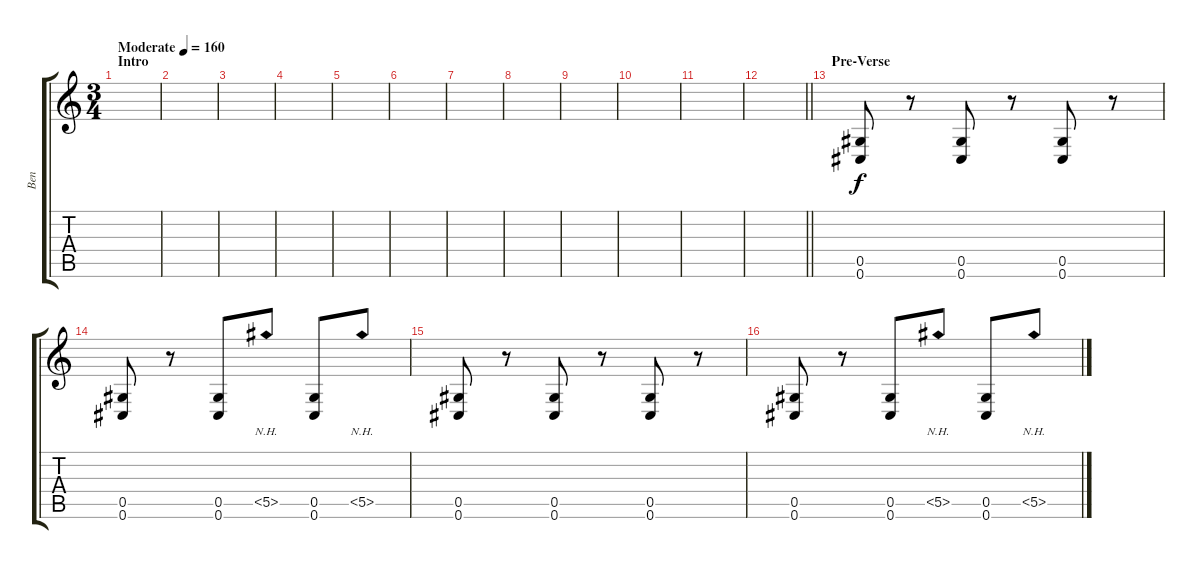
\track ("Ben" "Ben") {instrument distortionguitar}
\staff {score tabs}
\tuning (Eb4 Bb3 Gb3 Db3 Ab2 Db2) {hide}
\ts (3 4)
\section ("" "Intro")
\tempo (160 "Moderate")
\clef g2
\ks c
|
|
|
|
|
|
|
|
|
|
|
\barLineRight lightlight
|
\section ("" "Pre-Verse")
(0.5 0.6).8{instrument distortionguitar} r.8 (0.5 0.6).8 r.8 (0.5 0.6).8 r.8 |
(0.5 0.6).8 r.8 (0.5 0.6).8 5.5{nh}.8 (0.5 0.6).8 5.5{nh}.8 |
(0.5 0.6).8 r.8 (0.5 0.6).8 r.8 (0.5 0.6).8 r.8 |
(0.5 0.6).8 r.8 (0.5 0.6).8 5.5{nh}.8 (0.5 0.6).8 5.5{nh}.8
